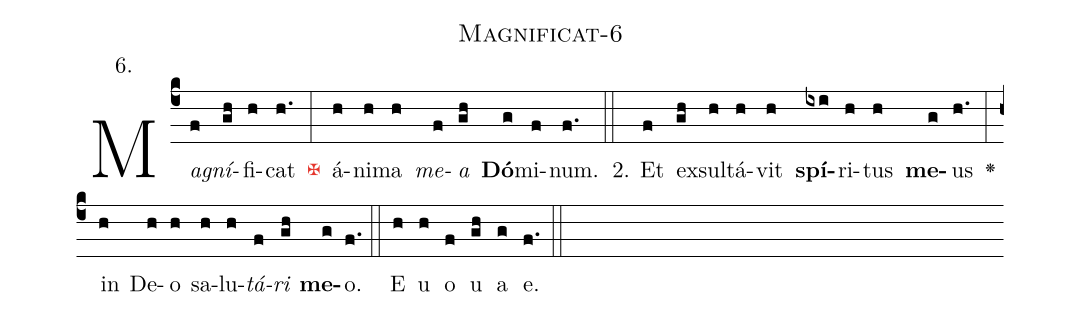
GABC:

name: Magnificat-6;
annotation: 6.;
%%
(c4)M<i>a(f)gní</i>(gh)fi(h)cat(h.) <c><v>\maltese</v></c>(:) á(h)ni(h)ma(h) <i>me</i>(f)<i>a</i>(gh) <b>Dó</b>(g)mi(f)num.(f.) (::)
2. Et(f) ex(gh)sul(h)tá(h)vit(h) <b>spí</b>(ixi)ri(h)tus(h) <b>me</b>(g)us(h.) <v>\greheightstar</v>(:) in(h) De(h)o(h) sa(h)lu(h)<i>tá</i>(f)<i>ri</i>(gh) <b>me</b>(g)o.(f.) (::) E(h) u(h) o(f) u(gh) a(g) e.(f.) (::)
